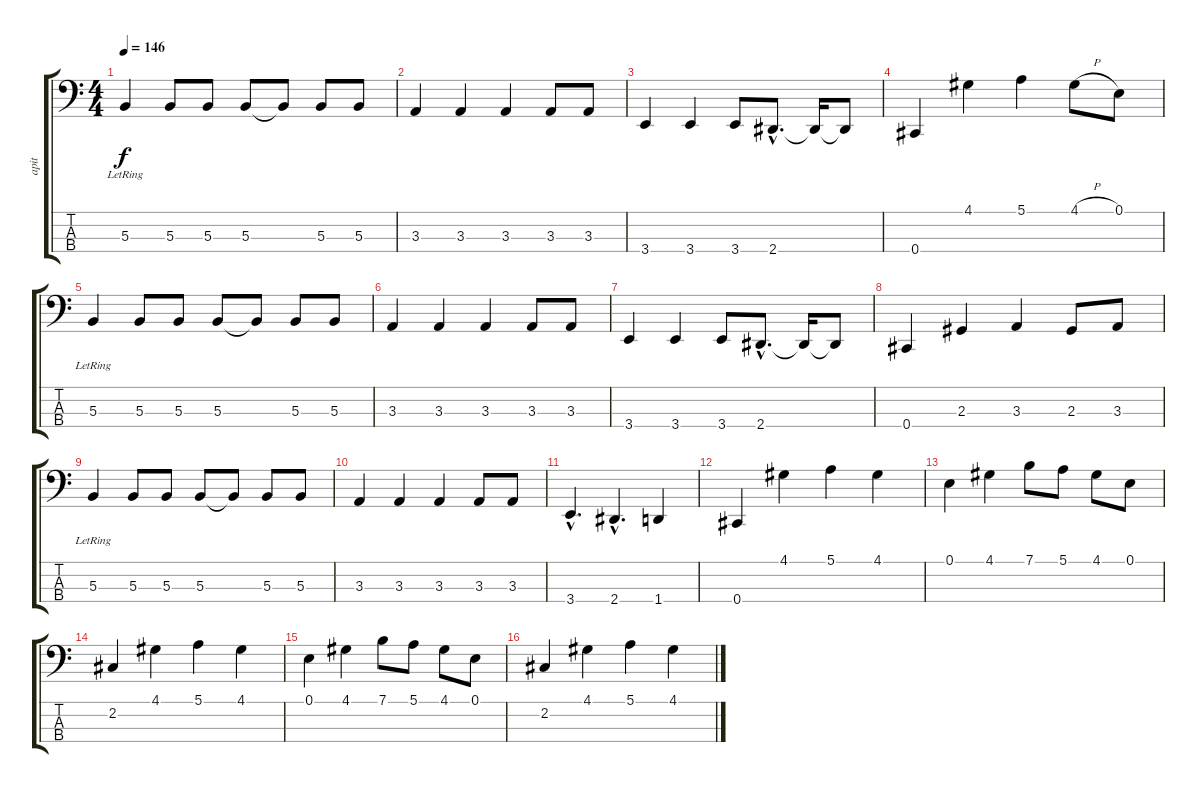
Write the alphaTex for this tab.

\track ("apit" "apit") {instrument electricbasspick}
\staff {score tabs}
\tuning (E2 B1 Gb1 Db1) {hide}
\ts (4 4)
\tempo 146
\clef f4
\ks c
5.3{lr}.4{dy f} 5.3.8 5.3.8 5.3.8 5.3{t}.8 5.3.8 5.3.8 |
3.3.4 3.3.4 3.3.4 3.3.8 3.3.8 |
3.4.4 3.4.4 3.4.8 2.4{hac}.8{d} 2.4{t}.16 2.4{t}.8 |
0.4.4 4.1.4 5.1.4 4.1{h}.8 0.1.8 |
5.3{lr}.4 5.3.8 5.3.8 5.3.8 5.3{t}.8 5.3.8 5.3.8 |
3.3.4 3.3.4 3.3.4 3.3.8 3.3.8 |
3.4.4 3.4.4 3.4.8 2.4{hac}.8{d} 2.4{t}.16 2.4{t}.8 |
0.4.4 2.3.4 3.3.4 2.3.8 3.3.8 |
5.3{lr}.4 5.3.8 5.3.8 5.3.8 5.3{t}.8 5.3.8 5.3.8 |
3.3.4 3.3.4 3.3.4 3.3.8 3.3.8 |
3.4{hac}.4{d} 2.4{hac}.4{d} 1.4.4 |
0.4.4 4.1.4 5.1.4 4.1.4 |
0.1.4 4.1.4 7.1.8 5.1.8 4.1.8 0.1.8 |
2.2.4 4.1.4 5.1.4 4.1.4 |
0.1.4 4.1.4 7.1.8 5.1.8 4.1.8 0.1.8 |
2.2.4 4.1.4 5.1.4 4.1.4
